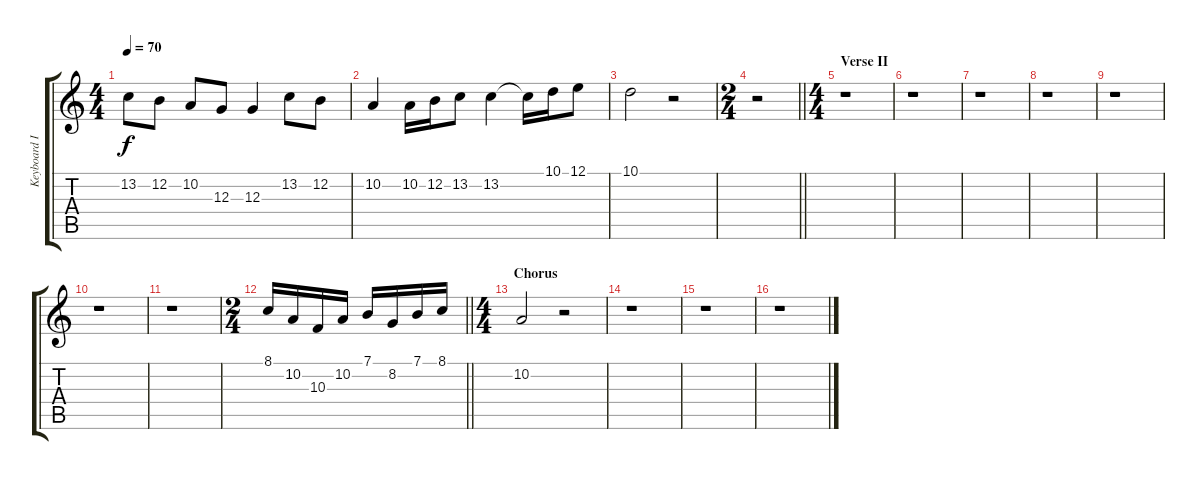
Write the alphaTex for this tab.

\track ("Keyboard II" "Keyboard I") {instrument stringensemble1}
\staff {score tabs}
\tuning (E4 B3 G3 D3 A2 E2) {hide}
\ts (4 4)
\tempo 70
\clef g2
\ks c
13.2.8{dy f} 12.2.8 10.2.8 12.3.8 12.3.4 13.2.8 12.2.8 |
10.2.4 10.2.16 12.2.16 13.2.8 13.2.4 13.2{t}.16 10.1.16 12.1.8 |
10.1.2 r.2 |
\ts (2 4)
\barLineRight lightlight
r.2 |
\ts (4 4)
\section ("" "Verse II")
r.1 |
r.1 |
r.1 |
r.1 |
r.1 |
r.1 |
r.1 |
\ts (2 4)
\barLineRight lightlight
8.1.16 10.2.16 10.3.16 10.2.16 7.1.16 8.2.16 7.1.16 8.1.16 |
\ts (4 4)
\section ("" "Chorus")
10.2.2 r.2 |
r.1 |
r.1 |
r.1
